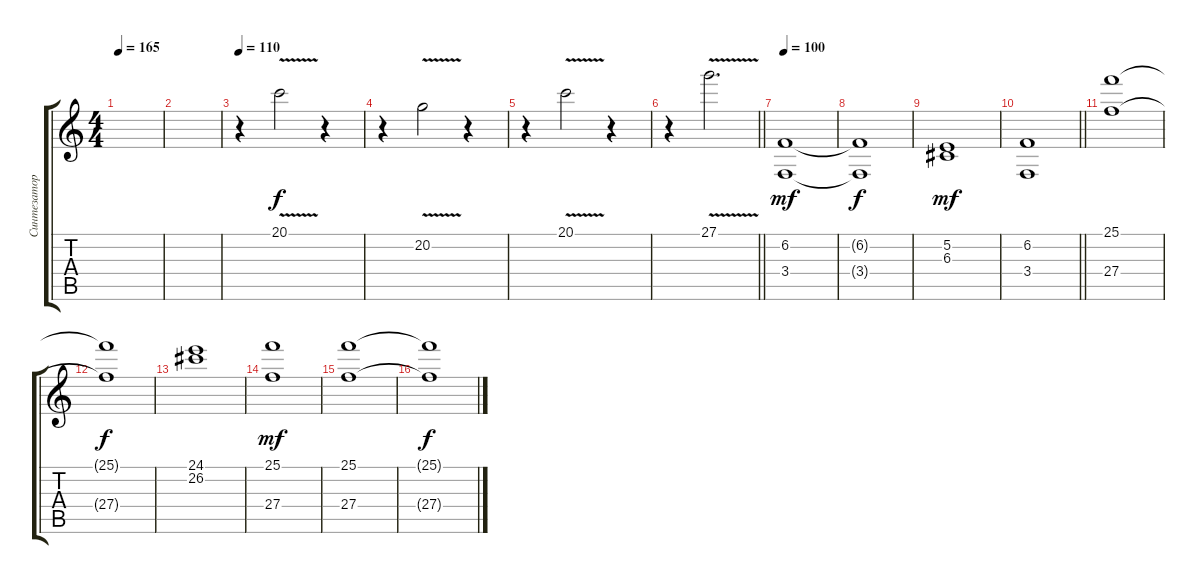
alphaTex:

\track ("Синтезатор 2 (Мустис)" "Синтезатор") {instrument stringensemble1}
\staff {score tabs}
\tuning (E4 B3 G3 D3 A2 E2) {hide}
\ts (4 4)
\tempo 165
\clef g2
\ks c
|
|
\tempo 110
r.4 20.1{v}.2{dy f} r.4 |
r.4 20.2{v}.2 r.4 |
r.4 20.1{v}.2 r.4 |
\barLineRight lightlight
r.4 27.1{v}.2{d} |
\tempo 100
(6.2 3.4).1{dy mf} |
(6.2{t} 3.4{t}).1{dy f} |
(5.2 6.3).1{dy mf} |
\barLineRight lightlight
(6.2 3.4).1 |
(25.1 27.4).1 |
(25.1{t} 27.4{t}).1{dy f} |
(24.1 26.2).1 |
(25.1 27.4).1{dy mf} |
(25.1 27.4).1 |
(25.1{t} 27.4{t}).1{dy f}
